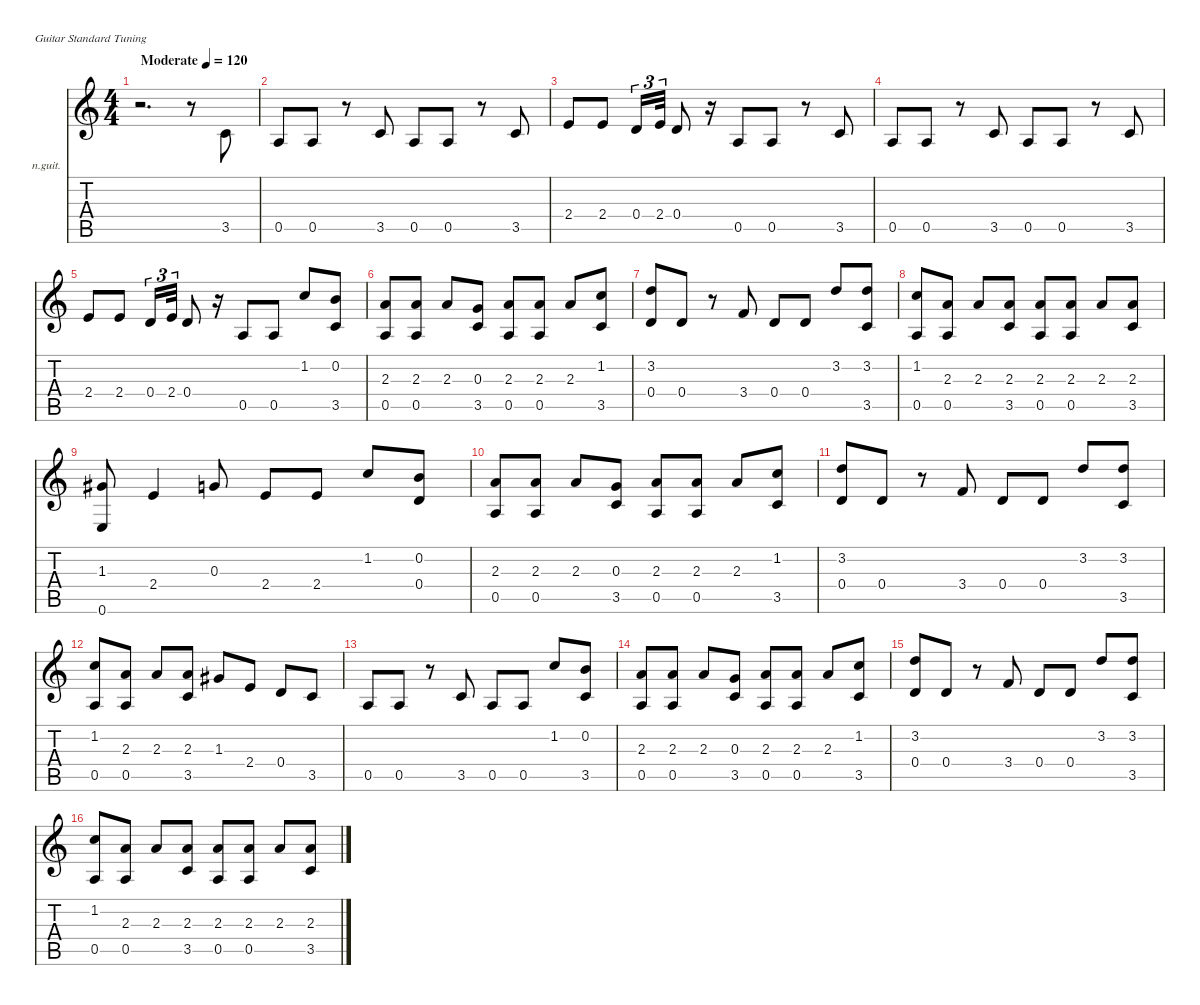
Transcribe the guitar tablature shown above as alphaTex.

\defaultSystemsLayout 4
\hideDynamics
\bracketExtendMode nobrackets
\firstSystemTrackNameOrientation horizontal
\otherSystemsTrackNameOrientation horizontal
\track ("Гитара" "n.guit.") {instrument acousticguitarnylon}
\staff {score tabs}
\tuning (E4 B3 G3 D3 A2 E2)
\ts (4 4)
\beaming (8 2 2 2 2)
\tempo (120 "Moderate")
\clef g2
\ks c
r.2{d dy mf instrument acousticguitarnylon beam Down} r.8{beam Down} 3.5.8{beam Up} |
0.5.8{beam Up} 0.5.8{beam Up} r.8{beam Up} 3.5.8{beam Up} 0.5.8{beam Up} 0.5.8{beam Up} r.8{beam Up} 3.5.8{beam Up} |
2.4.8{beam Up} 2.4.8{beam Up} 0.4.16{tu (3 2) beam Up} 2.4.32{tu (3 2) beam Up} 0.4.8{beam Up} r.16{beam Up} 0.5.8{beam Up} 0.5.8{beam Up} r.8{beam Up} 3.5.8{beam Up} |
0.5.8{beam Up} 0.5.8{beam Up} r.8{beam Up} 3.5.8{beam Up} 0.5.8{beam Up} 0.5.8{beam Up} r.8{beam Up} 3.5.8{beam Up} |
2.4.8{beam Up} 2.4.8{beam Up} 0.4.16{tu (3 2) beam Up} 2.4.32{tu (3 2) beam Up} 0.4.8{beam Up} r.16{beam Up} 0.5.8{beam Up} 0.5.8{beam Up} 1.2.8{beam Up} (0.2 3.5).8{beam Up} |
(2.3 0.5).8{beam Up} (2.3 0.5).8{beam Up} 2.3.8{beam Up} (0.3 3.5).8{beam Up} (2.3 0.5).8{beam Up} (2.3 0.5).8{beam Up} 2.3.8{beam Up} (1.2 3.5).8{beam Up} |
(3.2 0.4).8{beam Up} 0.4.8{beam Up} r.8{beam Up} 3.4.8{beam Up} 0.4.8{beam Up} 0.4.8{beam Up} 3.2.8{beam Up} (3.2 3.5).8{beam Up} |
(1.2 0.5).8{beam Up} (2.3 0.5).8{beam Up} 2.3.8{beam Up} (2.3 3.5).8{beam Up} (2.3 0.5).8{beam Up} (2.3 0.5).8{beam Up} 2.3.8{beam Up} (2.3 3.5).8{beam Up} |
(1.3{acc #} 0.6).8{beam Up} 2.4.4{beam Up} 0.3.8{beam Up} 2.4.8{beam Up} 2.4.8{beam Up} 1.2.8{beam Up} (0.2 0.4).8{beam Up} |
(2.3 0.5).8{beam Up} (2.3 0.5).8{beam Up} 2.3.8{beam Up} (0.3 3.5).8{beam Up} (2.3 0.5).8{beam Up} (2.3 0.5).8{beam Up} 2.3.8{beam Up} (1.2 3.5).8{beam Up} |
(3.2 0.4).8{beam Up} 0.4.8{beam Up} r.8{beam Up} 3.4.8{beam Up} 0.4.8{beam Up} 0.4.8{beam Up} 3.2.8{beam Up} (3.2 3.5).8{beam Up} |
(1.2 0.5).8{beam Up} (2.3 0.5).8{beam Up} 2.3.8{beam Up} (2.3 3.5).8{beam Up} 1.3{acc #}.8{beam Up} 2.4.8{beam Up} 0.4.8{beam Up} 3.5.8{beam Up} |
0.5.8{beam Up} 0.5.8{beam Up} r.8{beam Up} 3.5.8{beam Up} 0.5.8{beam Up} 0.5.8{beam Up} 1.2.8{beam Up} (0.2 3.5).8{beam Up} |
(2.3 0.5).8{beam Up} (2.3 0.5).8{beam Up} 2.3.8{beam Up} (0.3 3.5).8{beam Up} (2.3 0.5).8{beam Up} (2.3 0.5).8{beam Up} 2.3.8{beam Up} (1.2 3.5).8{beam Up} |
(3.2 0.4).8{beam Up} 0.4.8{beam Up} r.8{beam Up} 3.4.8{beam Up} 0.4.8{beam Up} 0.4.8{beam Up} 3.2.8{beam Up} (3.2 3.5).8{beam Up} |
(1.2 0.5).8{beam Up} (2.3 0.5).8{beam Up} 2.3.8{beam Up} (2.3 3.5).8{beam Up} (2.3 0.5).8{beam Up} (2.3 0.5).8{beam Up} 2.3.8{beam Up} (2.3 3.5).8{beam Up}
